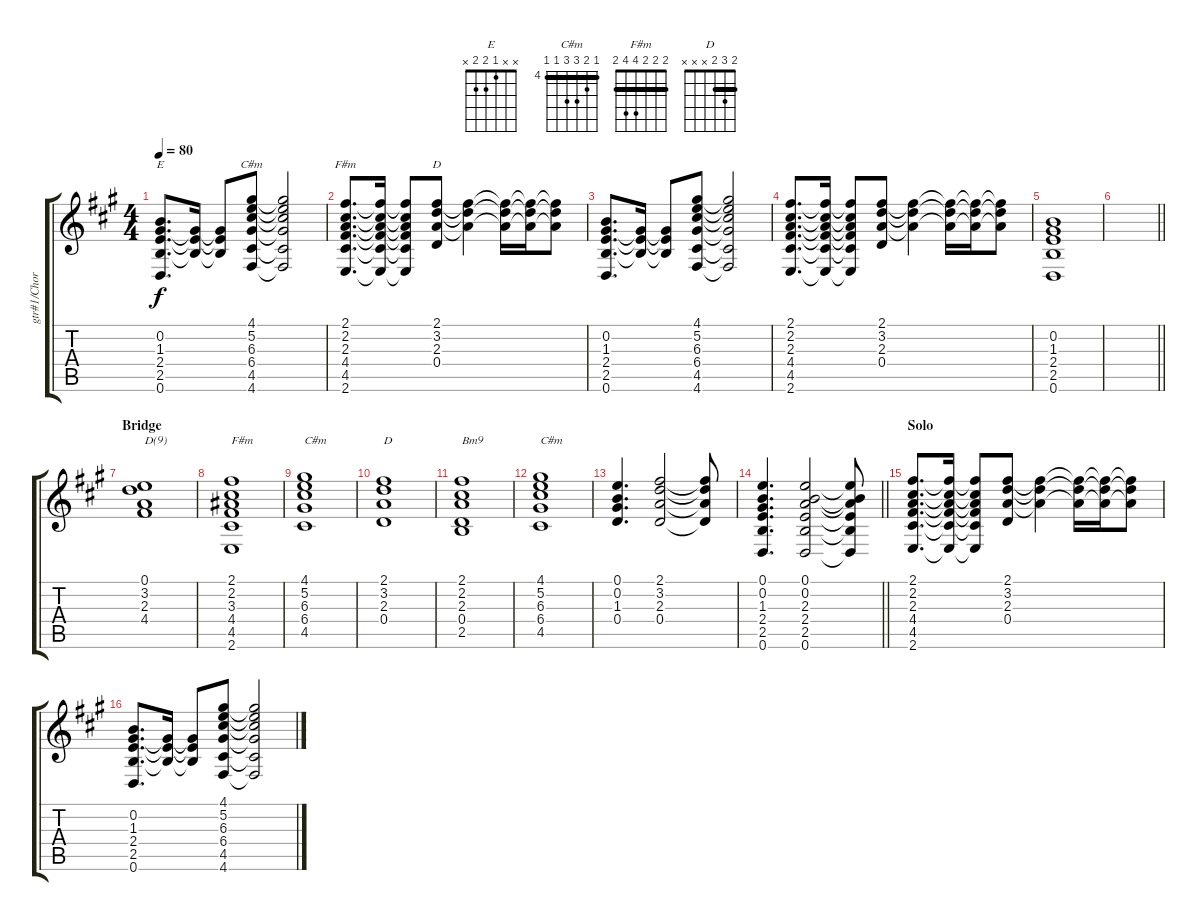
\track ("gtr#1/Chords(My Immortal)" "gtr#1/Chor") {instrument overdrivenguitar}
\staff {score tabs}
\tuning (E4 B3 G3 D3 A2 D2) {hide}
\chord ("E" x x 1 2 2 x)
\chord ("C#m" 4 5 6 6 4 4) {firstfret 4 barre 4}
\chord ("F#m" 2 2 2 4 4 2) {barre 2}
\chord ("D" 2 3 2 x x x) {barre 2}
\ts (4 4)
\tempo 80
\clef g2
\ks a
(0.2 1.3 2.4 2.5 0.6).8{d ch "E" dy f} (1.3{t} 2.4{t} 2.5{t}).16 (1.3{t} 2.4{t} 2.5{t}).8 (4.1 5.2 6.3 6.4 4.5 4.6).8{ch "C#m"} (4.1{t} 5.2{t} 6.3{t} 6.4{t} 4.5{t} 4.6{t}).2 |
(2.1 2.2 2.3 4.4 4.5 2.6).8{d ch "F#m"} (2.1{t} 2.2{t} 2.3{t} 4.4{t} 4.5{t} 2.6{t}).16 (2.1{t} 2.2{t} 2.3{t} 4.4{t} 4.5{t} 2.6{t}).8 (2.1 3.2 2.3 0.4).8{ch "D"} (2.1{t} 3.2{t} 2.3{t}).4 (2.1{t} 3.2{t} 2.3{t}).16 (2.1{t} 3.2{t} 2.3{t}).16 (2.1{t} 3.2{t} 2.3{t}).8 |
(0.2 1.3 2.4 2.5 0.6).8{d} (1.3{t} 2.4{t} 2.5{t}).16 (1.3{t} 2.4{t} 2.5{t}).8 (4.1 5.2 6.3 6.4 4.5 4.6).8 (4.1{t} 5.2{t} 6.3{t} 6.4{t} 4.5{t} 4.6{t}).2 |
(2.1 2.2 2.3 4.4 4.5 2.6).8{d} (2.1{t} 2.2{t} 2.3{t} 4.4{t} 4.5{t} 2.6{t}).16 (2.1{t} 2.2{t} 2.3{t} 4.4{t} 4.5{t} 2.6{t}).8 (2.1 3.2 2.3 0.4).8 (2.1{t} 3.2{t} 2.3{t}).4 (2.1{t} 3.2{t} 2.3{t}).16 (2.1{t} 3.2{t} 2.3{t}).16 (2.1{t} 3.2{t} 2.3{t}).8 |
(0.2 1.3 2.4 2.5 0.6).1 |
\barLineRight lightlight
|
\section ("" "Bridge")
(0.1 3.2 2.3 4.4).1{txt "D(9)"} |
(2.1 2.2 3.3 4.4 4.5 2.6).1{txt "F#m"} |
(4.1 5.2 6.3 6.4 4.5).1{txt "C#m"} |
(2.1 3.2 2.3 0.4).1{txt "D"} |
(2.1 2.2 2.3 0.4 2.5).1{txt "Bm9"} |
(4.1 5.2 6.3 6.4 4.5).1{txt "C#m"} |
(0.1 0.2 1.3 0.4).4{d} (2.1 3.2 2.3 0.4).2 (2.1{t} 3.2{t} 2.3{t} 0.4{t}).8 |
\barLineRight lightlight
(0.1 0.2 1.3 2.4 2.5 0.6).4{d} (0.1 0.2 2.3 2.4 2.5 0.6).2 (0.1{t} 0.2{t} 2.3{t} 2.4{t} 2.5{t} 0.6{t}).8 |
\section ("" "Solo")
(2.1 2.2 2.3 4.4 4.5 2.6).8{d} (2.1{t} 2.2{t} 2.3{t} 4.4{t} 4.5{t} 2.6{t}).16 (2.1{t} 2.2{t} 2.3{t} 4.4{t} 4.5{t} 2.6{t}).8 (2.1 3.2 2.3 0.4).8 (2.1{t} 3.2{t} 2.3{t}).4 (2.1{t} 3.2{t} 2.3{t}).16 (2.1{t} 3.2{t} 2.3{t}).16 (2.1{t} 3.2{t} 2.3{t}).8 |
(0.2 1.3 2.4 2.5 0.6).8{d} (1.3{t} 2.4{t} 2.5{t}).16 (1.3{t} 2.4{t} 2.5{t}).8 (4.1 5.2 6.3 6.4 4.5 4.6).8 (4.1{t} 5.2{t} 6.3{t} 6.4{t} 4.5{t} 4.6{t}).2
